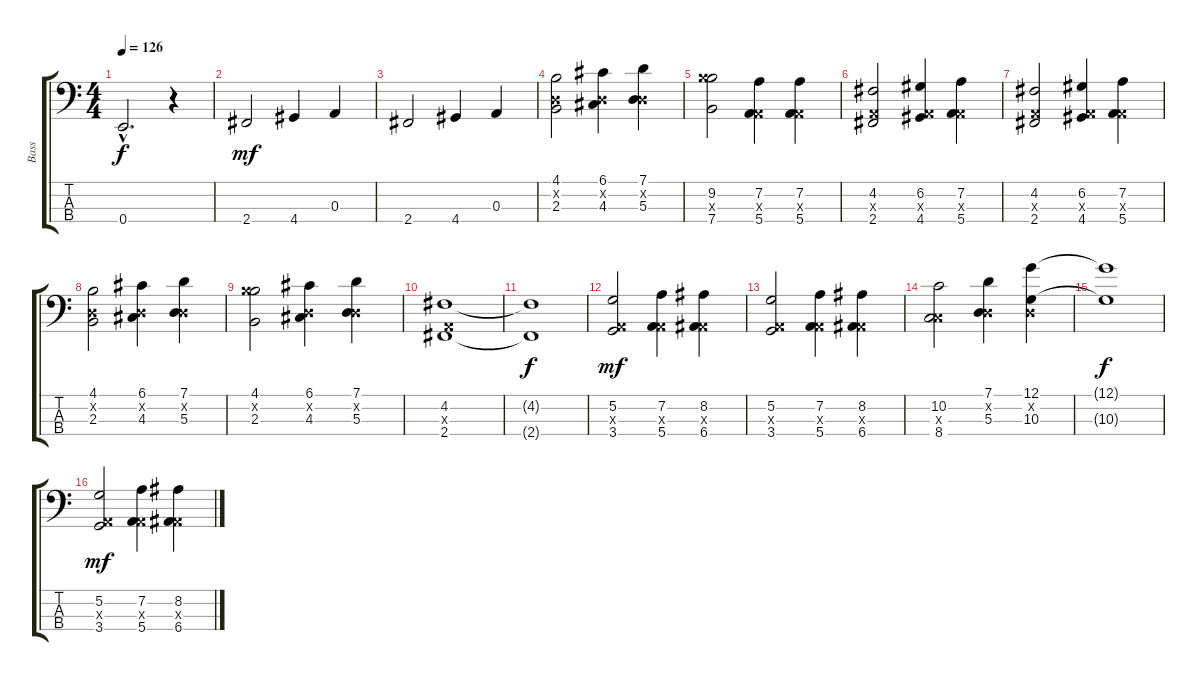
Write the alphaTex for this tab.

\track ("Bass" "Bass") {instrument electricbassfinger}
\staff {score tabs}
\tuning (G2 D2 A1 E1) {hide}
\ts (4 4)
\tempo 126
\clef f4
\ks c
0.4{hac t}.2{d dy f} r.4 |
2.4.2{dy mf} 4.4.4 0.3.4 |
2.4.2 4.4.4 0.3.4 |
(4.1 0.2{x} 2.3).2 (6.1 0.2{x} 4.3).4 (7.1 0.2{x} 5.3).4 |
(9.2 14.3{x} 7.4).2 (7.2 0.3{x} 5.4).4 (7.2 0.3{x} 5.4).4 |
(4.2 0.3{x} 2.4).2 (6.2 0.3{x} 4.4).4 (7.2 0.3{x} 5.4).4 |
(4.2 0.3{x} 2.4).2 (6.2 0.3{x} 4.4).4 (7.2 0.3{x} 5.4).4 |
(4.1 0.2{x} 2.3).2 (6.1 0.2{x} 4.3).4 (7.1 0.2{x} 5.3).4 |
(4.1 9.2{x} 2.3).2 (6.1 0.2{x} 4.3).4 (7.1 0.2{x} 5.3).4 |
(4.2 0.3{x} 2.4).1 |
(4.2{t} 2.4{t}).1{dy f} |
(5.2 0.3{x} 3.4).2{dy mf} (7.2 0.3{x} 5.4).4 (8.2 1.3{x} 6.4).4 |
(5.2 0.3{x} 3.4).2 (7.2 0.3{x} 5.4).4 (8.2 1.3{x} 6.4).4 |
(10.2 3.3{x} 8.4).2 (7.1 0.2{x} 5.3).4 (12.1 0.2{x} 10.3).4 |
(12.1{t} 10.3{t}).1{dy f} |
(5.2 0.3{x} 3.4).2{dy mf} (7.2 0.3{x} 5.4).4 (8.2 1.3{x} 6.4).4
